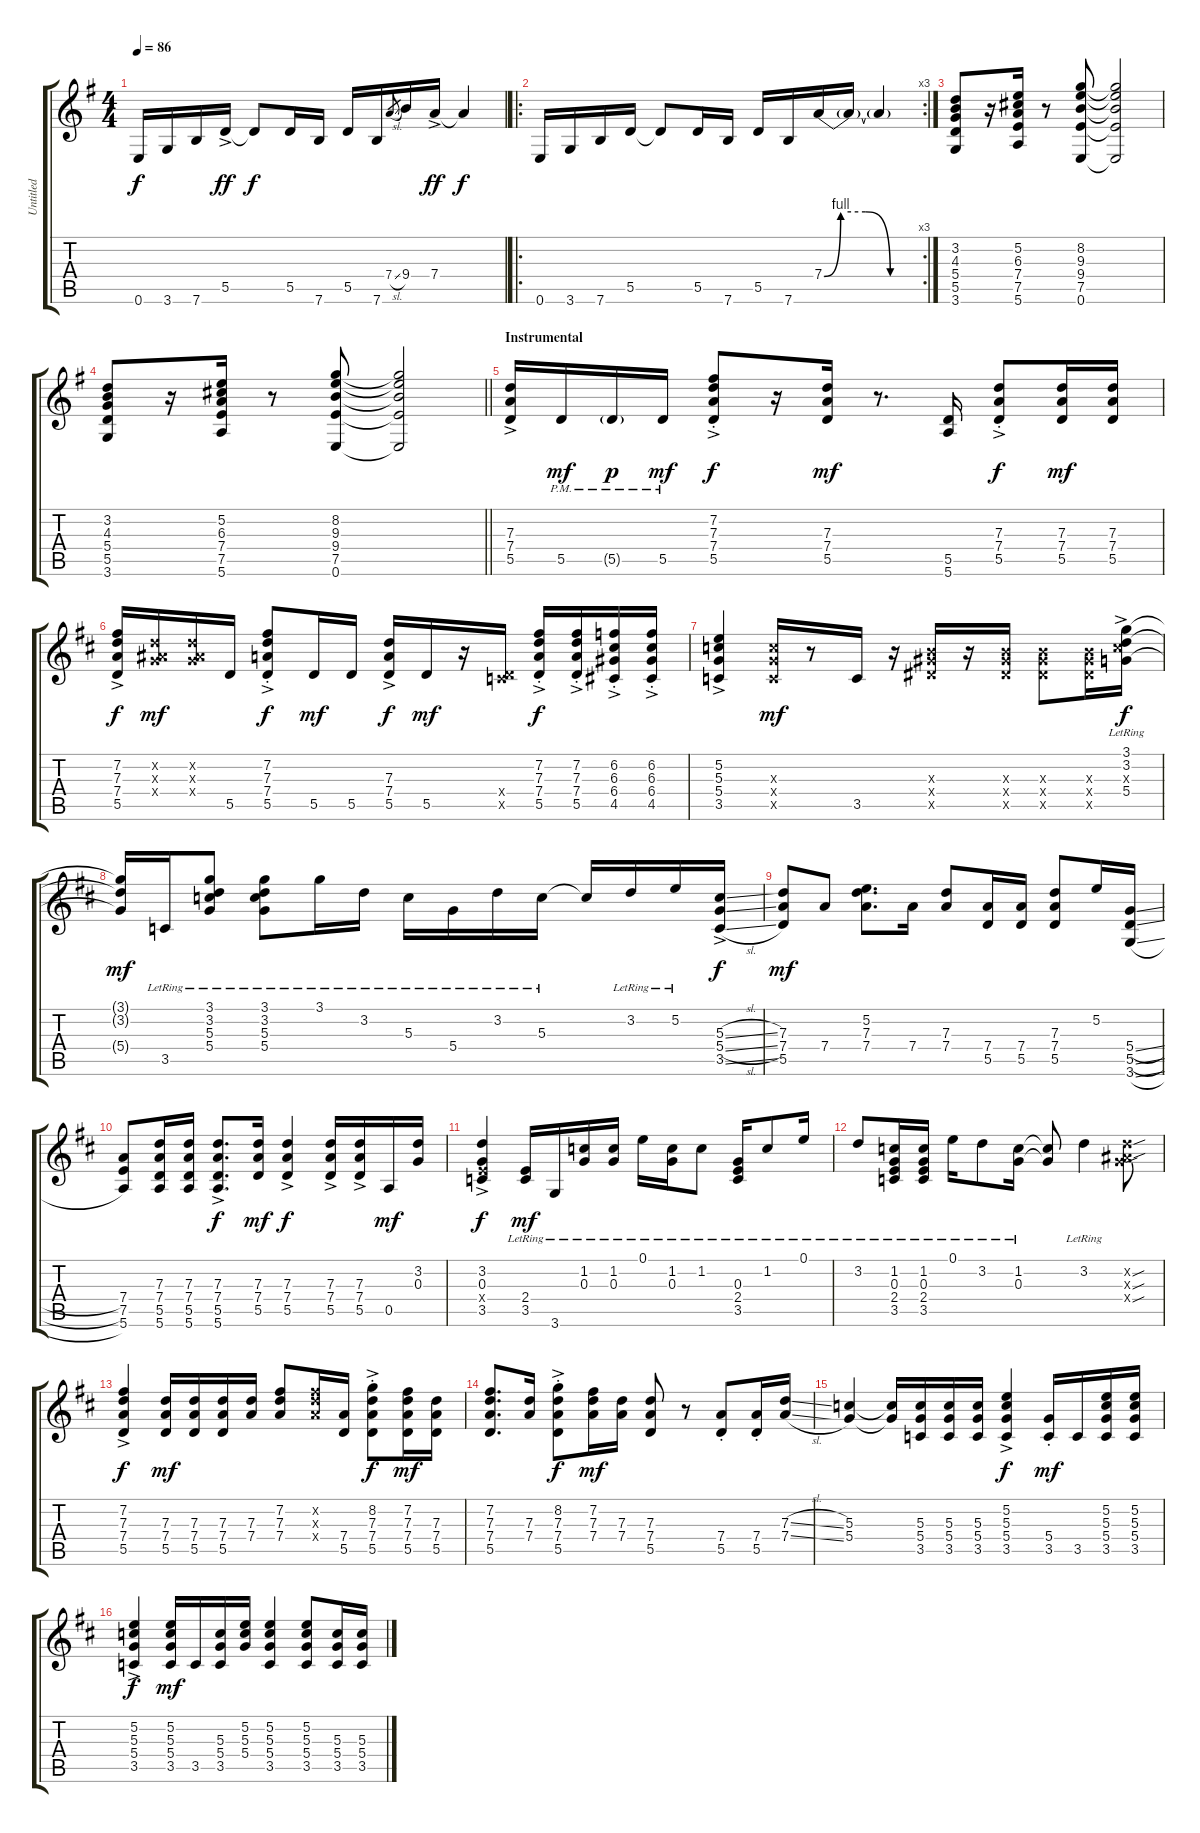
\track ("Untitled" "Untitled") {instrument distortionguitar}
\staff {score tabs}
\tuning (E4 B3 G3 D3 A2 E2) {hide}
\ts (4 4)
\tempo 86
\clef g2
\ks g
0.6.16{dy f instrument distortionguitar} 3.6.16 7.6.16 5.5{ac}.16{dy ff} 5.5{t}.8{dy f} 5.5.16 7.6.16 5.5.16 7.6.16 7.4{sl}.8{gr} 9.4.16 7.4{ac}.16{dy ff} 7.4{t}.4{dy f} |
\ro
\rc 3
0.6.16 3.6.16 7.6.16 5.5.16 5.5{t}.8 5.5.16 7.6.16 5.5.16 7.6.16 7.4{be (custom 0 0 10 4 25 4 40 0 60 0)}.16 7.4{t}.16 7.4{t}.4 |
(3.2 4.3 5.4 5.5 3.6).8 r.16 (5.2 6.3 7.4 7.5 5.6).16 r.8 (8.2 9.3 9.4 7.5 0.6).8 (8.2{t} 9.3{t} 9.4{t} 7.5{t} 0.6{t}).2 |
\barLineRight lightlight
(3.2 4.3 5.4 5.5 3.6).8 r.16 (5.2 6.3 7.4 7.5 5.6).16 r.8 (8.2 9.3 9.4 7.5 0.6).8 (8.2{t} 9.3{t} 9.4{t} 7.5{t} 0.6{t}).2 |
\section ("" "Instrumental")
(7.3{ac} 7.4{ac} 5.5{ac}).16 5.5{pm}.16{dy mf} 5.5{g pm}.16{dy p} 5.5{pm}.16{dy mf} (7.2{ac st} 7.3{ac st} 7.4{ac st} 5.5{ac st}).8{dy f} r.16 (7.3 7.4 5.5).16{dy mf} r.8{d} (5.5 5.6).16 (7.3{ac st} 7.4{ac st} 5.5{ac st}).8{dy f} (7.3 7.4 5.5).16{dy mf} (7.3 7.4 5.5).16 |
\ks d
(7.2{ac} 7.3{ac} 7.4{ac} 5.5{ac}).16{dy f} (3.2{x} 3.3{x} 5.4{x}).16{dy mf} (3.2{x} 3.3{x} 5.4{x}).16 5.5.16 (7.2{ac st} 7.3{ac st} 7.4{ac st} 5.5{ac st}).8{dy f} 5.5.16{dy mf} 5.5.16 (7.3{ac} 7.4{ac} 5.5{ac}).16{dy f} 5.5.16{dy mf} r.16 (0.4{x} 3.5{x}).16 (7.2{ac st} 7.3{ac st} 7.4{ac st} 5.5{ac st}).16{dy f} (7.2{ac st} 7.3{ac st} 7.4{ac st} 5.5{ac st}).16 (6.2{ac st} 6.3{ac st} 6.4{ac st} 4.5{ac st}).16 (6.2{ac st} 6.3{ac st} 6.4{ac st} 4.5{ac st}).16 |
(5.2{ac} 5.3{ac} 5.4{ac} 3.5{ac}).4 (5.3{x} 5.4{x} 3.5{x}).16{dy mf} r.8 3.5.16 r.16 (4.3{x} 6.4{x} 6.5{x}).16 r.16 (4.3{x} 6.4{x} 6.5{x}).16 (4.3{x} 6.4{x} 6.5{x}).8 (4.3{x} 6.4{x} 6.5{x}).16 (3.1{ac lr} 3.2{ac lr} 5.3{ac x} 5.4{ac lr}).16{dy f} |
(3.1{t} 3.2{t} 5.4{t}).16{dy mf} 3.5{lr}.16 (3.1{lr} 3.2{lr} 5.3{lr} 5.4{lr}).8 (3.1{lr} 3.2{lr} 5.3{lr} 5.4{lr}).8 3.1{lr}.16 3.2{lr}.16 5.3{lr}.16 5.4{lr}.16 3.2{lr}.16 5.3{lr}.16 5.3{t}.16 3.2{lr}.16 5.2{lr}.16 (5.3{sl ac} 5.4{sl ac} 3.5{sl ac}).16{dy f} |
(7.3 7.4 5.5).8{dy mf} 7.4.8 (5.2 7.3 7.4).8{d} 7.4.16 (7.3 7.4).8 (7.4 5.5).16 (7.4 5.5).16 (7.3 7.4 5.5).8 5.2.16 (5.4{sl} 5.5{sl} 3.6{sl}).16 |
(7.4 7.5 5.6).8 (7.3 7.4 5.5 5.6).16 (7.3 7.4 5.5 5.6).16 (7.3{ac} 7.4{ac} 5.5{ac} 5.6{ac}).8{d dy f} (7.3 7.4 5.5).16{dy mf} (7.3{ac} 7.4{ac} 5.5{ac}).4{dy f} (7.3{ac} 7.4{ac} 5.5{ac}).16 (7.3{ac} 7.4{ac} 5.5{ac}).16 0.5.16{dy mf} (3.2 0.3).16 |
(3.2{ac} 0.3{ac} 2.4{ac x} 3.5{ac}).4{dy f} (2.4{lr} 3.5{lr}).16{dy mf} 3.6{lr}.16 (1.2{lr} 0.3{lr}).16 (1.2{lr} 0.3{lr}).16 0.1{lr}.16 (1.2{lr} 0.3{lr}).16 1.2{lr}.8 (0.3{lr} 2.4{lr} 3.5{lr}).16 1.2{lr}.8 0.1{lr}.16 |
3.2{lr}.8 (1.2{lr} 0.3{lr} 2.4{lr} 3.5{lr}).16 (1.2{lr} 0.3{lr} 2.4{lr} 3.5{lr}).16 0.1{lr}.16 3.2{lr}.8 (1.2{lr} 0.3{lr}).16 (1.2{t} 0.3{t}).8 3.2{lr}.4 (3.2{sou x} 3.3{sou x} 5.4{sou x}).8 |
(7.2{ac} 7.3{ac} 7.4{ac} 5.5{ac}).4{dy f} (7.3 7.4 5.5).16{dy mf} (7.3 7.4 5.5).16 (7.3 7.4 5.5).16 (7.3 7.4).16 (7.2 7.3 7.4).8 (7.2{x} 7.3{x} 7.4{x}).16 (7.4 5.5).16 (8.2{ac st} 7.3{ac st} 7.4{ac st} 5.5{ac st}).8{dy f} (7.2 7.3 7.4 5.5).16{dy mf} (7.3 7.4 5.5).16 |
(7.2 7.3 7.4 5.5).8{d} (7.3 7.4).16 (8.2{ac st} 7.3{ac st} 7.4{ac st} 5.5{ac st}).8{dy f} (7.2 7.3 7.4).16{dy mf} (7.3 7.4).16 (7.3 7.4 5.5).8 r.8 (7.4{st} 5.5{st}).8 (7.4{st} 5.5{st}).16 (7.3{sl} 7.4{sl}).16 |
(5.3 5.4).4 (5.3{t} 5.4{t}).16 (5.3 5.4 3.5).16 (5.3 5.4 3.5).16 (5.3 5.4 3.5).16 (5.2{ac} 5.3{ac} 5.4{ac} 3.5{ac}).4{dy f} (5.4{st} 3.5{st}).16{dy mf} 3.5.16 (5.2 5.3 5.4 3.5).16 (5.2 5.3 5.4 3.5).16 |
(5.2{ac} 5.3{ac} 5.4{ac} 3.5{ac}).4{dy f} (5.2 5.3 5.4 3.5).16{dy mf} 3.5.16 (5.3 5.4 3.5).16 (5.2 5.3 5.4).16 (5.2 5.3 5.4 3.5).4 (5.2 5.3 5.4 3.5).8 (5.3 5.4 3.5).16 (5.3{sl} 5.4{sl} 3.5{sl}).16
